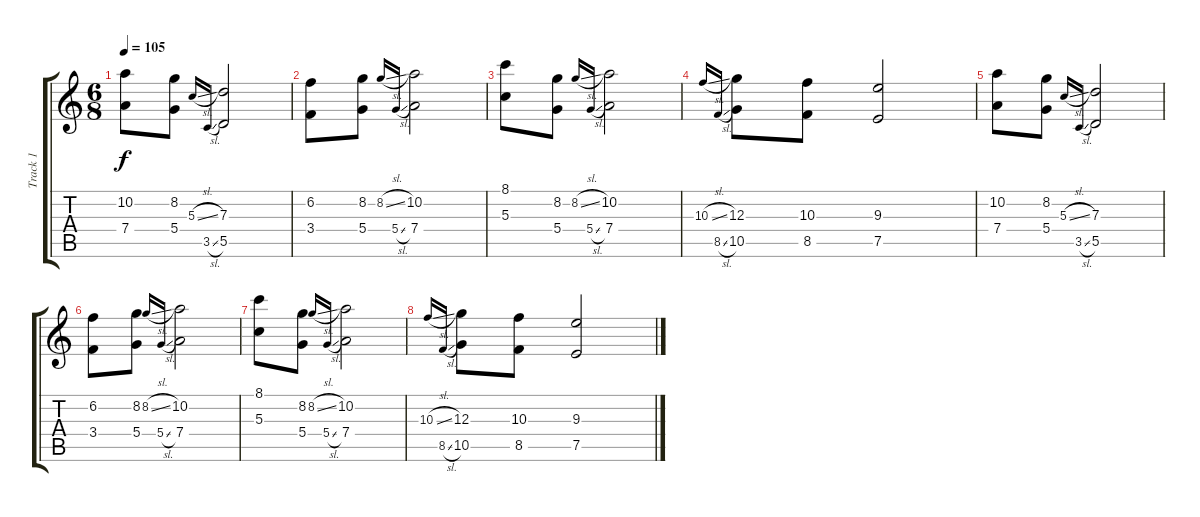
\track ("Track 1" "Track 1") {instrument distortionguitar}
\staff {score tabs}
\tuning (E4 B3 G3 D3 A2 D2) {hide}
\ts (6 8)
\tempo 105
\clef g2
\ks c
(10.2 7.4).8{dy f balance 8 instrument acousticguitarsteel} (8.2 5.4).8 5.3{sl}.16{gr onbeat} 3.5{sl}.16{gr onbeat} (7.3 5.5).2 |
(6.2 3.4).8 (8.2 5.4).8 8.2{sl}.16{gr onbeat} 5.4{sl}.16{gr onbeat} (10.2 7.4).2 |
(8.1 5.3).8 (8.2 5.4).8 8.2{sl}.16{gr onbeat} 5.4{sl}.16{gr onbeat} (10.2 7.4).2 |
10.3{sl}.16{gr onbeat} 8.5{sl}.16{gr onbeat} (12.3 10.5).8 (10.3 8.5).8 (9.3 7.5).2 |
(10.2 7.4).8 (8.2 5.4).8 5.3{sl}.16{gr onbeat} 3.5{sl}.16{gr onbeat} (7.3 5.5).2 |
(6.2 3.4).8 (8.2 5.4).8 8.2{sl}.16{gr onbeat} 5.4{sl}.16{gr onbeat} (10.2 7.4).2 |
(8.1 5.3).8 (8.2 5.4).8 8.2{sl}.16{gr onbeat} 5.4{sl}.16{gr onbeat} (10.2 7.4).2 |
10.3{sl}.16{gr onbeat} 8.5{sl}.16{gr onbeat} (12.3 10.5).8 (10.3 8.5).8 (9.3 7.5).2
